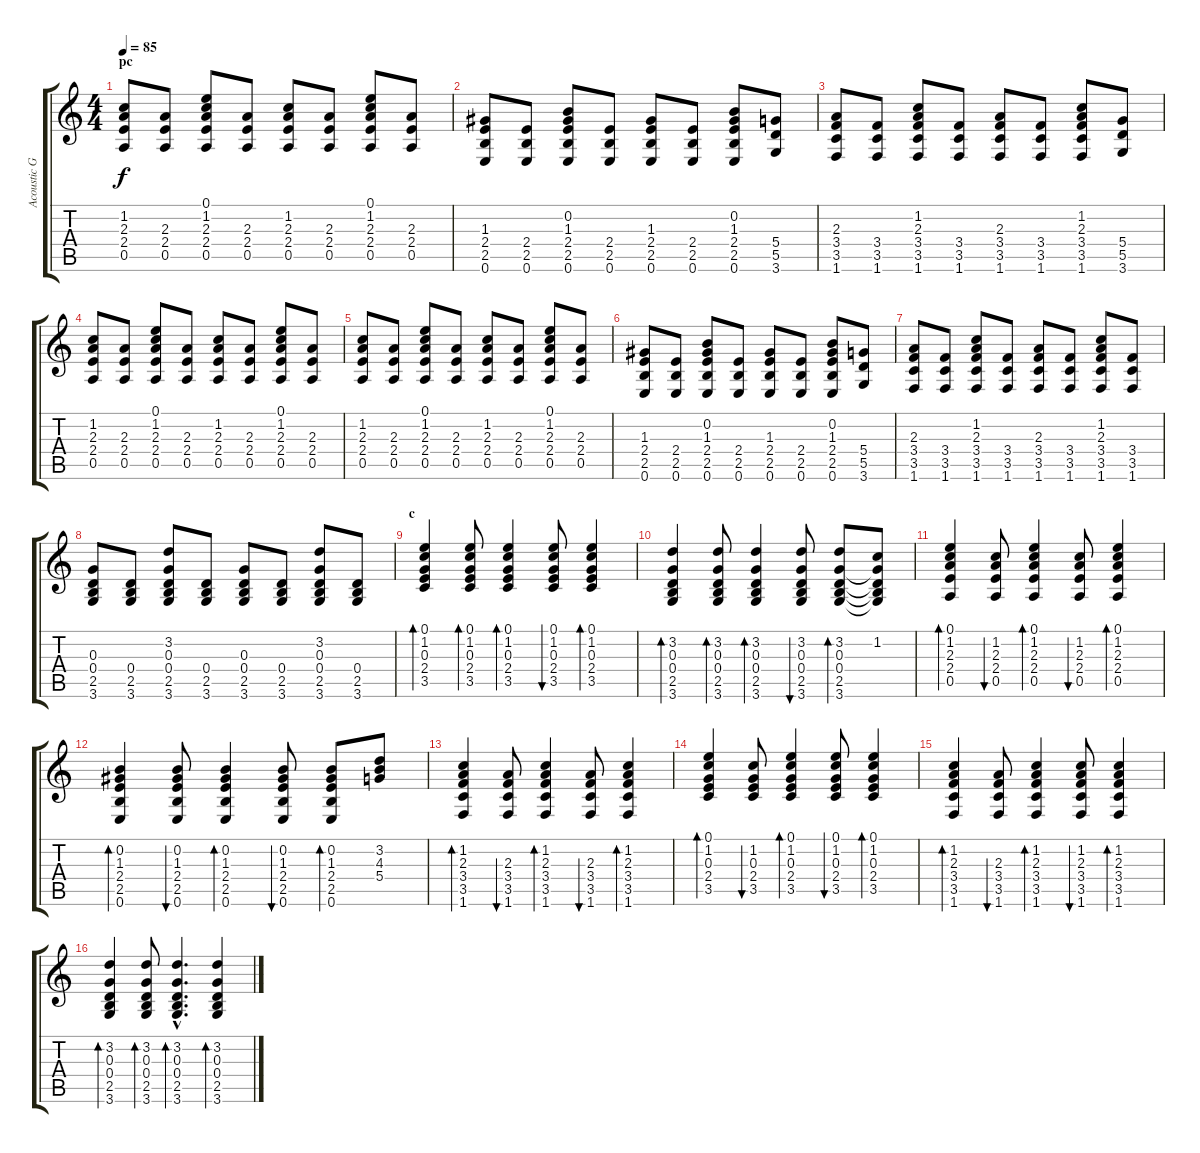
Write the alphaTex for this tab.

\track ("Acoustic Guitar" "Acoustic G") {instrument acousticguitarsteel}
\staff {score tabs}
\tuning (E4 B3 G3 D3 A2 E2) {hide}
\ts (4 4)
\section ("" "pc")
\tempo 85
\clef g2
\ks c
(1.2 2.3 2.4 0.5).8{dy f} (2.3 2.4 0.5).8 (0.1 1.2 2.3 2.4 0.5).8 (2.3 2.4 0.5).8 (1.2 2.3 2.4 0.5).8 (2.3 2.4 0.5).8 (0.1 1.2 2.3 2.4 0.5).8 (2.3 2.4 0.5).8 |
(1.3 2.4 2.5 0.6).8 (2.4 2.5 0.6).8 (0.2 1.3 2.4 2.5 0.6).8 (2.4 2.5 0.6).8 (1.3 2.4 2.5 0.6).8 (2.4 2.5 0.6).8 (0.2 1.3 2.4 2.5 0.6).8 (5.4 5.5 3.6).8 |
(2.3 3.4 3.5 1.6).8 (3.4 3.5 1.6).8 (1.2 2.3 3.4 3.5 1.6).8 (3.4 3.5 1.6).8 (2.3 3.4 3.5 1.6).8 (3.4 3.5 1.6).8 (1.2 2.3 3.4 3.5 1.6).8 (5.4 5.5 3.6).8 |
(1.2 2.3 2.4 0.5).8 (2.3 2.4 0.5).8 (0.1 1.2 2.3 2.4 0.5).8 (2.3 2.4 0.5).8 (1.2 2.3 2.4 0.5).8 (2.3 2.4 0.5).8 (0.1 1.2 2.3 2.4 0.5).8 (2.3 2.4 0.5).8 |
(1.2 2.3 2.4 0.5).8 (2.3 2.4 0.5).8 (0.1 1.2 2.3 2.4 0.5).8 (2.3 2.4 0.5).8 (1.2 2.3 2.4 0.5).8 (2.3 2.4 0.5).8 (0.1 1.2 2.3 2.4 0.5).8 (2.3 2.4 0.5).8 |
(1.3 2.4 2.5 0.6).8 (2.4 2.5 0.6).8 (0.2 1.3 2.4 2.5 0.6).8 (2.4 2.5 0.6).8 (1.3 2.4 2.5 0.6).8 (2.4 2.5 0.6).8 (0.2 1.3 2.4 2.5 0.6).8 (5.4 5.5 3.6).8 |
(2.3 3.4 3.5 1.6).8 (3.4 3.5 1.6).8 (1.2 2.3 3.4 3.5 1.6).8 (3.4 3.5 1.6).8 (2.3 3.4 3.5 1.6).8 (3.4 3.5 1.6).8 (1.2 2.3 3.4 3.5 1.6).8 (3.4 3.5 1.6).8 |
(0.3 0.4 2.5 3.6).8 (0.4 2.5 3.6).8 (3.2 0.3 0.4 2.5 3.6).8 (0.4 2.5 3.6).8 (0.3 0.4 2.5 3.6).8 (0.4 2.5 3.6).8 (3.2 0.3 0.4 2.5 3.6).8 (0.4 2.5 3.6).8 |
\section ("" "c")
(0.1 1.2 0.3 2.4 3.5).4{bd 30} (0.1 1.2 0.3 2.4 3.5).8{bd 30} (0.1 1.2 0.3 2.4 3.5).4{bd 30} (0.1 1.2 0.3 2.4 3.5).8{bu 30} (0.1 1.2 0.3 2.4 3.5).4{bd 30} |
(3.2 0.3 0.4 2.5 3.6).4{bd 30} (3.2 0.3 0.4 2.5 3.6).8{bd 30} (3.2 0.3 0.4 2.5 3.6).4{bd 30} (3.2 0.3 0.4 2.5 3.6).8{bu 30} (3.2 0.3 0.4 2.5 3.6).8{bd 30} (1.2 0.3{t} 0.4{t} 2.5{t} 3.6{t}).8 |
(0.1 1.2 2.3 2.4 0.5).4{bd 30} (1.2 2.3 2.4 0.5).8{bu 30} (0.1 1.2 2.3 2.4 0.5).4{bd 30} (1.2 2.3 2.4 0.5).8{bu 30} (0.1 1.2 2.3 2.4 0.5).4{bd 30} |
(0.2 1.3 2.4 2.5 0.6).4{bd 30} (0.2 1.3 2.4 2.5 0.6).8{bu 30} (0.2 1.3 2.4 2.5 0.6).4{bd 30} (0.2 1.3 2.4 2.5 0.6).8{bu 30} (0.2 1.3 2.4 2.5 0.6).8{bd 30} (3.2 4.3 5.4).8 |
(1.2 2.3 3.4 3.5 1.6).4{bd 30} (2.3 3.4 3.5 1.6).8{bu 30} (1.2 2.3 3.4 3.5 1.6).4{bd 30} (2.3 3.4 3.5 1.6).8{bu 30} (1.2 2.3 3.4 3.5 1.6).4{bd 30} |
(0.1 1.2 0.3 2.4 3.5).4{bd 30} (1.2 0.3 2.4 3.5).8{bu 30} (0.1 1.2 0.3 2.4 3.5).4{bd 30} (0.1 1.2 0.3 2.4 3.5).8{bu 30} (0.1 1.2 0.3 2.4 3.5).4{bd 30} |
(1.2 2.3 3.4 3.5 1.6).4{bd 30} (2.3 3.4 3.5 1.6).8{bu 30} (1.2 2.3 3.4 3.5 1.6).4{bd 30} (1.2 2.3 3.4 3.5 1.6).8{bu 30} (1.2 2.3 3.4 3.5 1.6).4{bd 30} |
(3.2 0.3 0.4 2.5 3.6).4{bd 30} (3.2 0.3 0.4 2.5 3.6).8{bd 30} (3.2{hac} 0.3{hac} 0.4{hac} 2.5{hac} 3.6{hac}).4{d bd 30} (3.2 0.3 0.4 2.5 3.6).4{bd 30}
